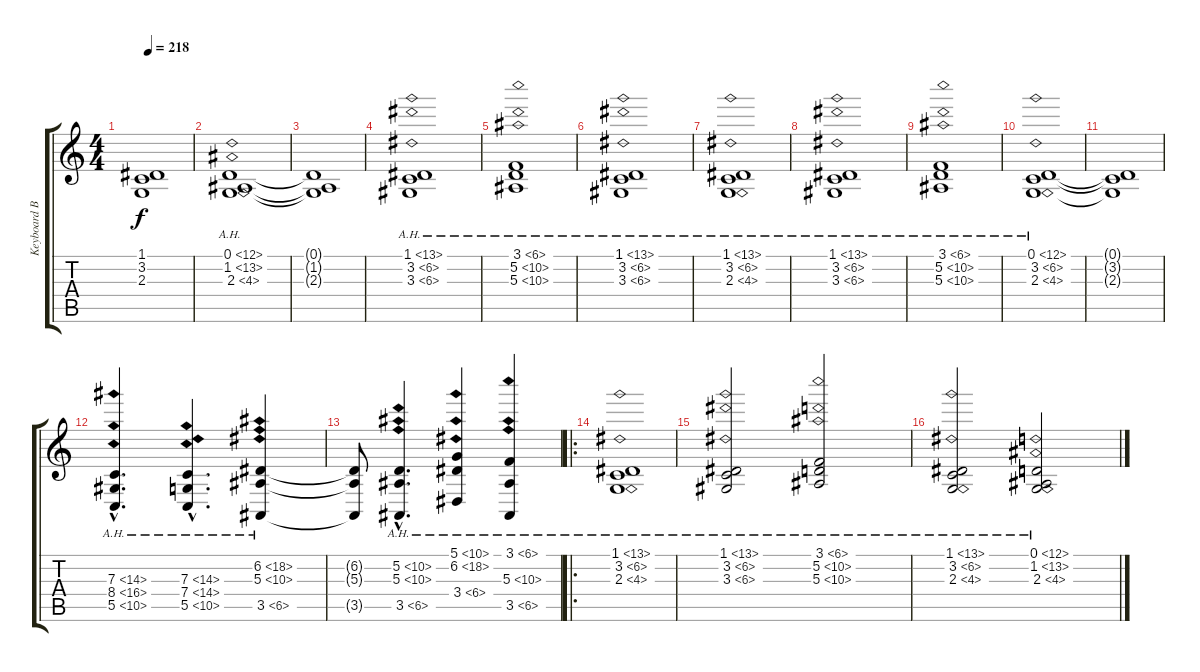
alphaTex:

\track ("Keyboard Background" "Keyboard B") {instrument stringensemble1}
\staff {score tabs}
\tuning (D4 A3 F3 C3 G2 D2) {hide}
\ts (4 4)
\tempo 218
\clef g2
\ks c
(1.1{t} 3.2{t} 2.3{t}).1{dy f} |
(0.1{ah 12} 1.2{ah 12} 2.3{ah 2}).1 |
(0.1{t} 1.2{t} 2.3{t}).1 |
(1.1{ah 12} 3.2{ah 3} 3.3{ah 3}).1 |
(3.1{ah 3} 5.2{ah 5} 5.3{ah 5}).1 |
(1.1{ah 12} 3.2{ah 3} 3.3{ah 3}).1 |
(1.1{ah 12} 3.2{ah 3} 2.3{ah 2}).1 |
(1.1{ah 12} 3.2{ah 3} 3.3{ah 3}).1 |
(3.1{ah 3} 5.2{ah 5} 5.3{ah 5}).1 |
(0.1{ah 12} 3.2{ah 3} 2.3{ah 2}).1 |
(0.1{t} 3.2{t} 2.3{t}).1 |
(7.3{ah 7 hac} 8.4{ah 8 hac} 5.5{ah 5 hac}).4{d} (7.3{ah 7 hac} 7.4{ah 7 hac} 5.5{ah 5 hac}).4{d} (6.2{ah 12} 5.3{ah 5} 3.5{ah 3}).4 |
(6.2{t} 5.3{t} 3.5{t}).8 (5.2{ah 5 hac} 5.3{ah 5 hac} 3.5{ah 3 hac}).4{d} (5.1{ah 5} 6.2{ah 12} 3.4{ah 3}).4 (3.1{ah 3} 5.3{ah 5} 3.5{ah 3}).4 |
\ro
(1.1{ah 12} 3.2{ah 3} 2.3{ah 2}).1 |
(1.1{ah 12} 3.2{ah 3} 3.3{ah 3}).2 (3.1{ah 3} 5.2{ah 5} 5.3{ah 5}).2 |
(1.1{ah 12} 3.2{ah 3} 2.3{ah 2}).2 (0.1{ah 12} 1.2{ah 12} 2.3{ah 2}).2
